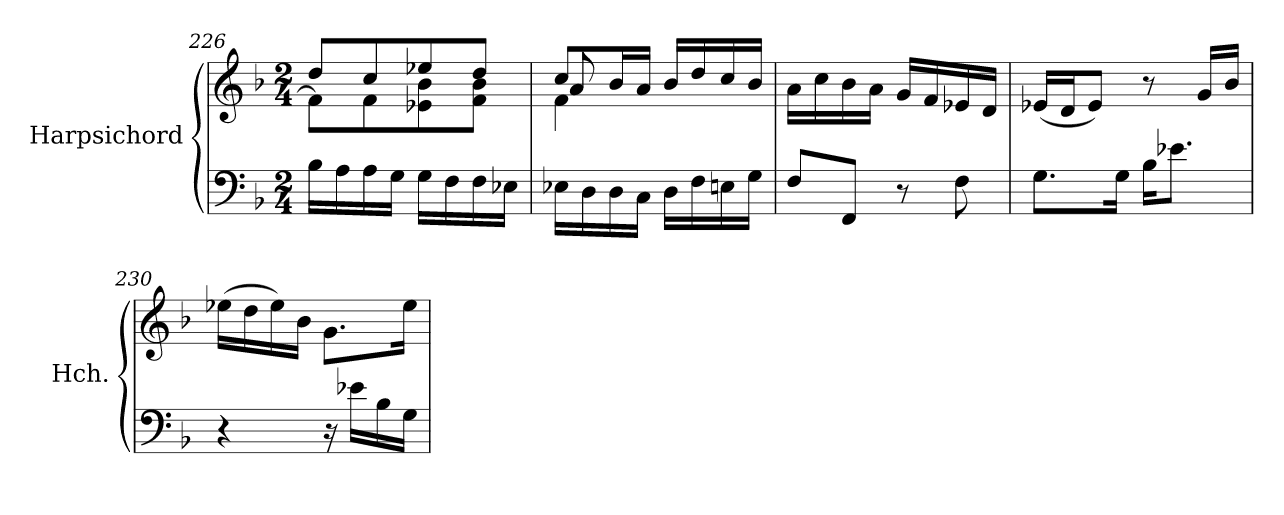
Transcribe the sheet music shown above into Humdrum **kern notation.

**kern	**kern
*part1	*part1
*staff2	*staff1
*I"Harpsichord	*
*I'Hch.	*
!!LO:LB:g=z
*clefF4	*clefG2
*k[b-]	*k[b-]
*M2/4	*M2/4
=226	=226
*	*^
16B-\LL	8dd/L	8f\L]
16A\	.	.
16A\	8cc/	8f\
16G\JJ	.	.
16G\LL	8ee-X/	8e-X\ 8b-\
16F\	.	.
16F\	8dd/J	8f\ 8b-\J
16E-X\JJ	.	.
=227	=227	=227
*	*	*^
16E-X\LL	8cc/L	4f\	8a/
16D\	.	.	.
16D\	16b-/L	.	8ryy
16C\JJ	16a/JJ	.	.
16D\LL	16b-/LL	4ryy	4ryy
16F\	16dd/	.	.
16En\	16cc/	.	.
16G\JJ	16b-/JJ	.	.
*	*v	*v	*v
=228	=228
8F/L	16a\LL
.	16cc\
8FF/J	16b-\
.	16a\JJ
8r	16g/LL
.	16f/
8F\	16e-X/
.	16d/JJ
=229	=229
8.G\L	(<16e-X/LL
.	16d/J
.	8e-/J)
16G\Jk	.
16B-\KL	8r
8.e-X\J	.
.	16g/LL
.	16b-/JJ
=230	=230
4r	(>16ee-X\LL
.	16dd\
.	16ee-\)
.	16b-\JJ
16r	8.g\L
16e-X\LL	.
16B-\	.
16G\JJ	16ee-\Jk
=	=
*-	*-
